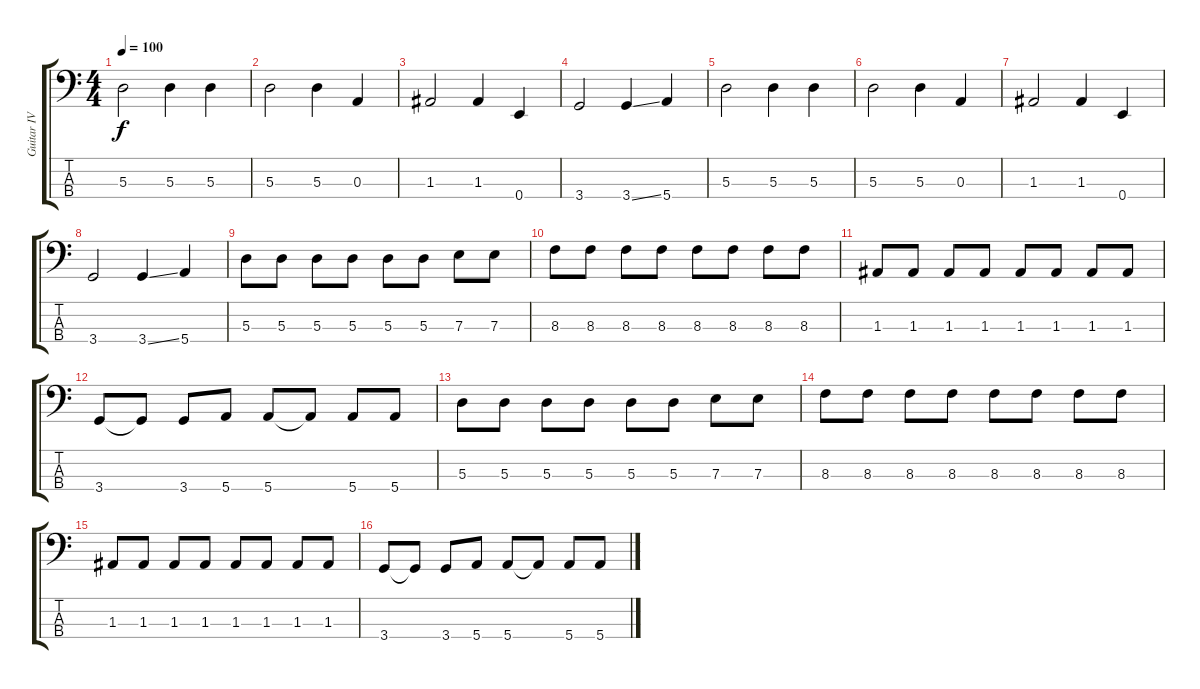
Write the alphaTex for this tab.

\track ("Guitar IV - Bass" "Guitar IV ") {instrument electricbassfinger}
\staff {score tabs}
\tuning (G2 D2 A1 E1) {hide}
\ts (4 4)
\tempo 100
\clef f4
\ks c
5.3.2{dy f} 5.3.4 5.3.4 |
5.3.2 5.3.4 0.3.4 |
1.3.2 1.3.4 0.4.4 |
3.4.2 3.4{ss}.4 5.4.4 |
5.3.2 5.3.4 5.3.4 |
5.3.2 5.3.4 0.3.4 |
1.3.2 1.3.4 0.4.4 |
3.4.2 3.4{ss}.4 5.4.4 |
5.3.8 5.3.8 5.3.8 5.3.8 5.3.8 5.3.8 7.3.8 7.3.8 |
8.3.8 8.3.8 8.3.8 8.3.8 8.3.8 8.3.8 8.3.8 8.3.8 |
1.3.8 1.3.8 1.3.8 1.3.8 1.3.8 1.3.8 1.3.8 1.3.8 |
3.4.8 3.4{t}.8 3.4.8 5.4.8 5.4.8 5.4{t}.8 5.4.8 5.4.8 |
5.3.8 5.3.8 5.3.8 5.3.8 5.3.8 5.3.8 7.3.8 7.3.8 |
8.3.8 8.3.8 8.3.8 8.3.8 8.3.8 8.3.8 8.3.8 8.3.8 |
1.3.8 1.3.8 1.3.8 1.3.8 1.3.8 1.3.8 1.3.8 1.3.8 |
3.4.8 3.4{t}.8 3.4.8 5.4.8 5.4.8 5.4{t}.8 5.4.8 5.4.8
